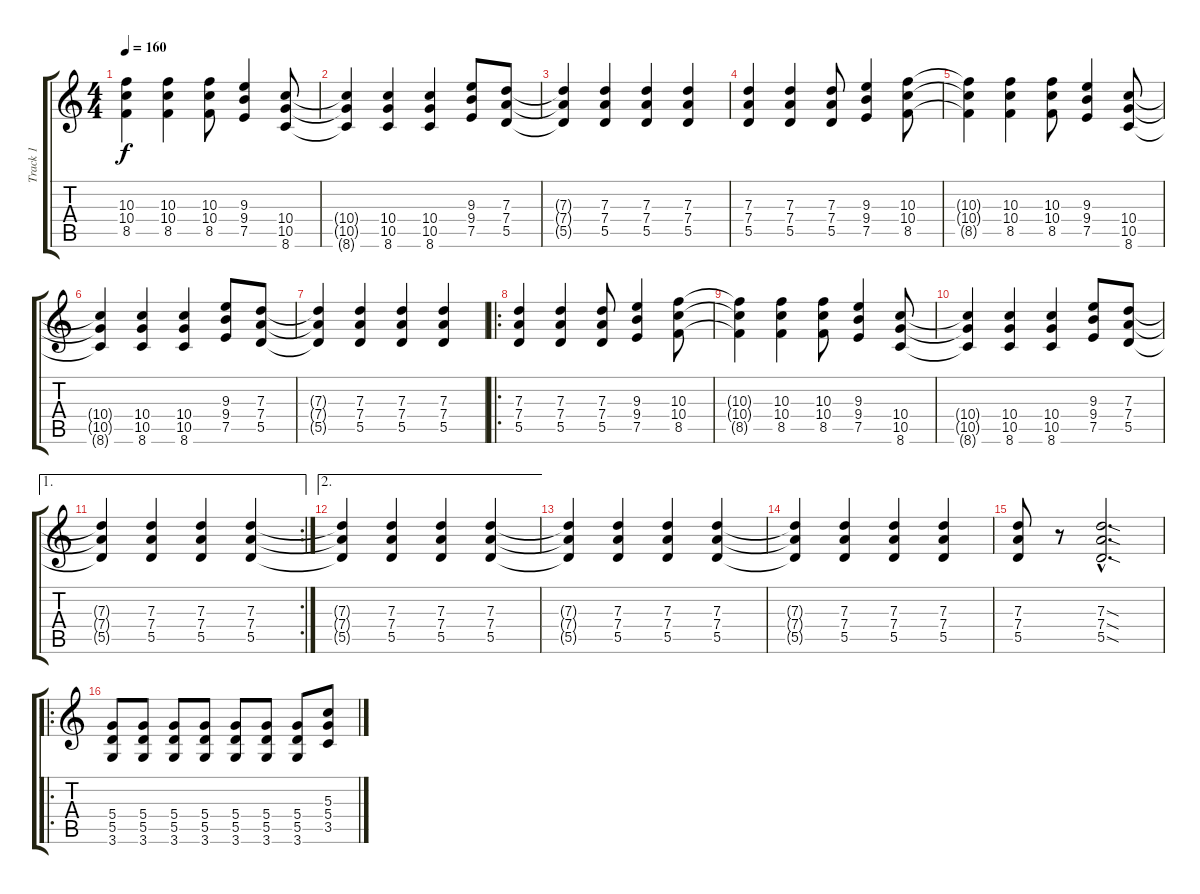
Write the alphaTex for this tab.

\track ("Track 1" "Track 1") {instrument distortionguitar}
\staff {score tabs}
\tuning (E4 B3 G3 D3 A2 E2) {hide}
\ts (4 4)
\tempo 160
\clef g2
\ks c
(10.3{t} 10.4{t} 8.5{t}).4{dy f} (10.3 10.4 8.5).4 (10.3 10.4 8.5).8 (9.3 9.4 7.5).4 (10.4 10.5 8.6).8 |
(10.4{t} 10.5{t} 8.6{t}).4 (10.4 10.5 8.6).4 (10.4 10.5 8.6).4 (9.3 9.4 7.5).8 (7.3 7.4 5.5).8 |
(7.3{t} 7.4{t} 5.5{t}).4 (7.3 7.4 5.5).4 (7.3 7.4 5.5).4 (7.3 7.4 5.5).4 |
(7.3 7.4 5.5).4 (7.3 7.4 5.5).4 (7.3 7.4 5.5).8 (9.3 9.4 7.5).4 (10.3 10.4 8.5).8 |
(10.3{t} 10.4{t} 8.5{t}).4 (10.3 10.4 8.5).4 (10.3 10.4 8.5).8 (9.3 9.4 7.5).4 (10.4 10.5 8.6).8 |
(10.4{t} 10.5{t} 8.6{t}).4 (10.4 10.5 8.6).4 (10.4 10.5 8.6).4 (9.3 9.4 7.5).8 (7.3 7.4 5.5).8 |
(7.3{t} 7.4{t} 5.5{t}).4 (7.3 7.4 5.5).4 (7.3 7.4 5.5).4 (7.3 7.4 5.5).4 |
\ro
(7.3 7.4 5.5).4 (7.3 7.4 5.5).4 (7.3 7.4 5.5).8 (9.3 9.4 7.5).4 (10.3 10.4 8.5).8 |
(10.3{t} 10.4{t} 8.5{t}).4 (10.3 10.4 8.5).4 (10.3 10.4 8.5).8 (9.3 9.4 7.5).4 (10.4 10.5 8.6).8 |
(10.4{t} 10.5{t} 8.6{t}).4 (10.4 10.5 8.6).4 (10.4 10.5 8.6).4 (9.3 9.4 7.5).8 (7.3 7.4 5.5).8 |
\ae 1
\rc 2
(7.3{t} 7.4{t} 5.5{t}).4 (7.3 7.4 5.5).4 (7.3 7.4 5.5).4 (7.3 7.4 5.5).4 |
\ae 2
(7.3{t} 7.4{t} 5.5{t}).4 (7.3 7.4 5.5).4 (7.3 7.4 5.5).4 (7.3 7.4 5.5).4 |
(7.3{t} 7.4{t} 5.5{t}).4 (7.3 7.4 5.5).4 (7.3 7.4 5.5).4 (7.3 7.4 5.5).4 |
(7.3{t} 7.4{t} 5.5{t}).4 (7.3 7.4 5.5).4 (7.3 7.4 5.5).4 (7.3 7.4 5.5).4 |
(7.3 7.4 5.5).8 r.8{instrument guitarfretnoise} (7.3{sod hac} 7.4{sod hac} 5.5{sod hac}).2{d} |
\ro
(5.4 5.5 3.6).8{instrument distortionguitar} (5.4 5.5 3.6).8 (5.4 5.5 3.6).8 (5.4 5.5 3.6).8 (5.4 5.5 3.6).8 (5.4 5.5 3.6).8 (5.4 5.5 3.6).8 (5.3 5.4 3.5).8
